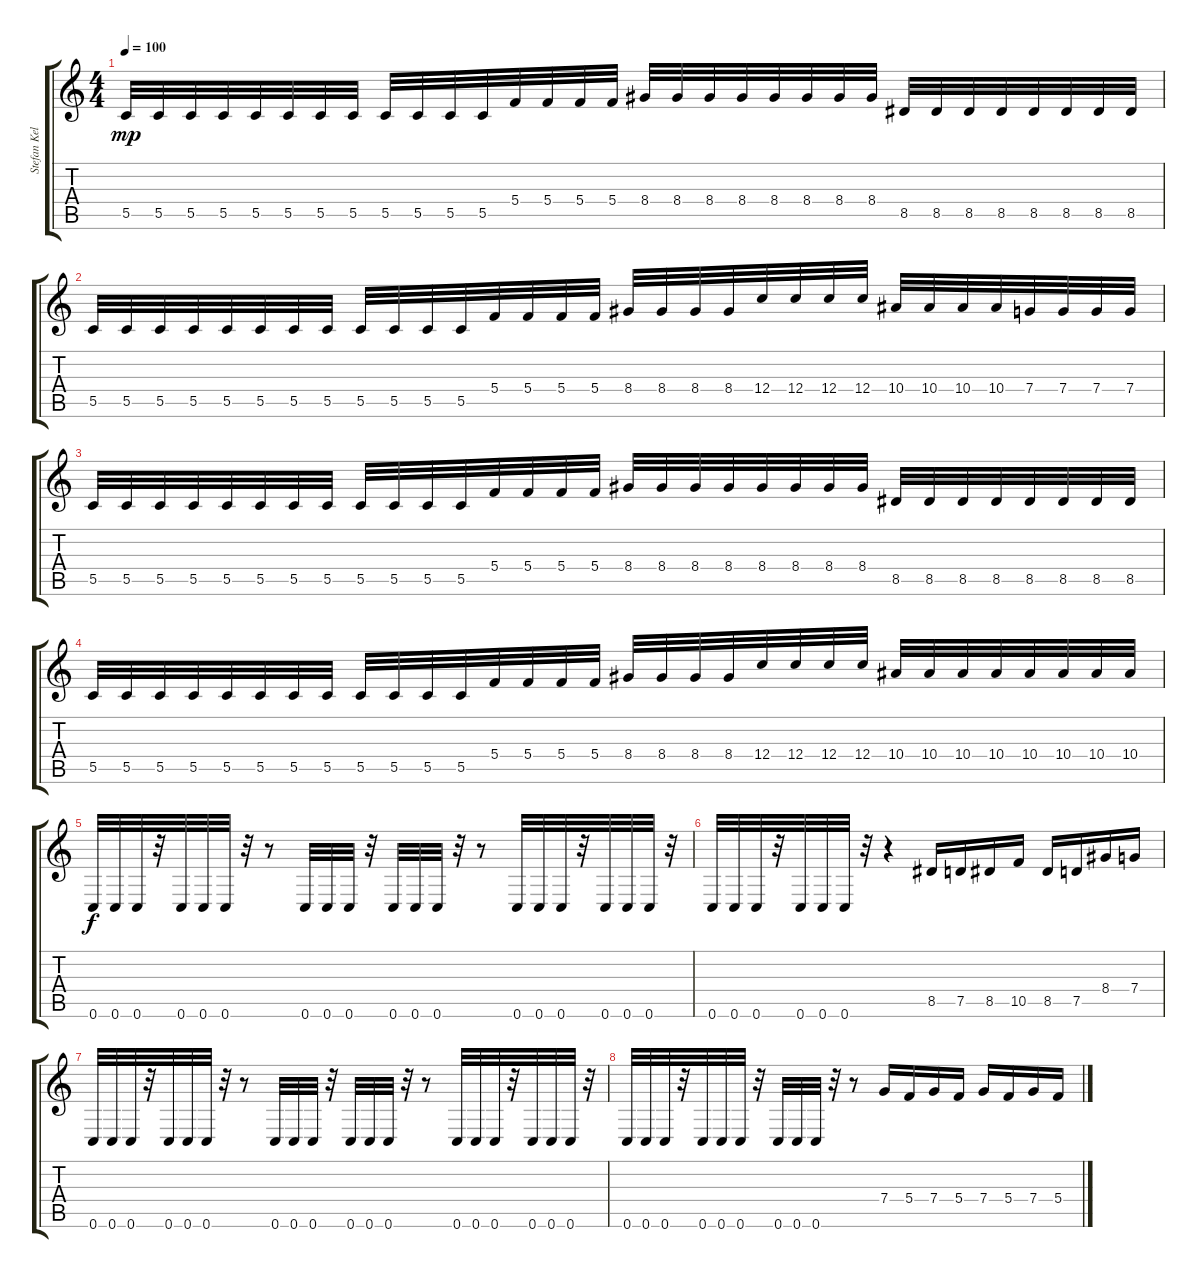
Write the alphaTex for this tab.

\track ("Stefan Keller" "Stefan Kel") {instrument distortionguitar}
\staff {score tabs}
\tuning (D4 A3 F3 C3 G2 C2) {hide}
\ts (4 4)
\tempo 100
\clef g2
\ks c
5.5.32{dy mp} 5.5.32 5.5.32 5.5.32 5.5.32 5.5.32 5.5.32 5.5.32 5.5.32 5.5.32 5.5.32 5.5.32 5.4.32 5.4.32 5.4.32 5.4.32 8.4.32 8.4.32 8.4.32 8.4.32 8.4.32 8.4.32 8.4.32 8.4.32 8.5.32 8.5.32 8.5.32 8.5.32 8.5.32 8.5.32 8.5.32 8.5.32 |
5.5.32 5.5.32 5.5.32 5.5.32 5.5.32 5.5.32 5.5.32 5.5.32 5.5.32 5.5.32 5.5.32 5.5.32 5.4.32 5.4.32 5.4.32 5.4.32 8.4.32 8.4.32 8.4.32 8.4.32 12.4.32 12.4.32 12.4.32 12.4.32 10.4.32 10.4.32 10.4.32 10.4.32 7.4.32 7.4.32 7.4.32 7.4.32 |
5.5.32 5.5.32 5.5.32 5.5.32 5.5.32 5.5.32 5.5.32 5.5.32 5.5.32 5.5.32 5.5.32 5.5.32 5.4.32 5.4.32 5.4.32 5.4.32 8.4.32 8.4.32 8.4.32 8.4.32 8.4.32 8.4.32 8.4.32 8.4.32 8.5.32 8.5.32 8.5.32 8.5.32 8.5.32 8.5.32 8.5.32 8.5.32 |
5.5.32 5.5.32 5.5.32 5.5.32 5.5.32 5.5.32 5.5.32 5.5.32 5.5.32 5.5.32 5.5.32 5.5.32 5.4.32 5.4.32 5.4.32 5.4.32 8.4.32 8.4.32 8.4.32 8.4.32 12.4.32 12.4.32 12.4.32 12.4.32 10.4.32 10.4.32 10.4.32 10.4.32 10.4.32 10.4.32 10.4.32 10.4.32 |
0.6.32{dy f} 0.6.32 0.6.32 r.32 0.6.32 0.6.32 0.6.32 r.32 r.8 0.6.32 0.6.32 0.6.32 r.32 0.6.32 0.6.32 0.6.32 r.32 r.8 0.6.32 0.6.32 0.6.32 r.32 0.6.32 0.6.32 0.6.32 r.32 |
0.6.32 0.6.32 0.6.32 r.32 0.6.32 0.6.32 0.6.32 r.32 r.4 8.5.16 7.5.16 8.5.16 10.5.16 8.5.16 7.5.16 8.4.16 7.4.16 |
0.6.32 0.6.32 0.6.32 r.32 0.6.32 0.6.32 0.6.32 r.32 r.8 0.6.32 0.6.32 0.6.32 r.32 0.6.32 0.6.32 0.6.32 r.32 r.8 0.6.32 0.6.32 0.6.32 r.32 0.6.32 0.6.32 0.6.32 r.32 |
0.6.32 0.6.32 0.6.32 r.32 0.6.32 0.6.32 0.6.32 r.32 0.6.32 0.6.32 0.6.32 r.32 r.8 7.4.16 5.4.16 7.4.16 5.4.16 7.4.16 5.4.16 7.4.16 5.4.16
